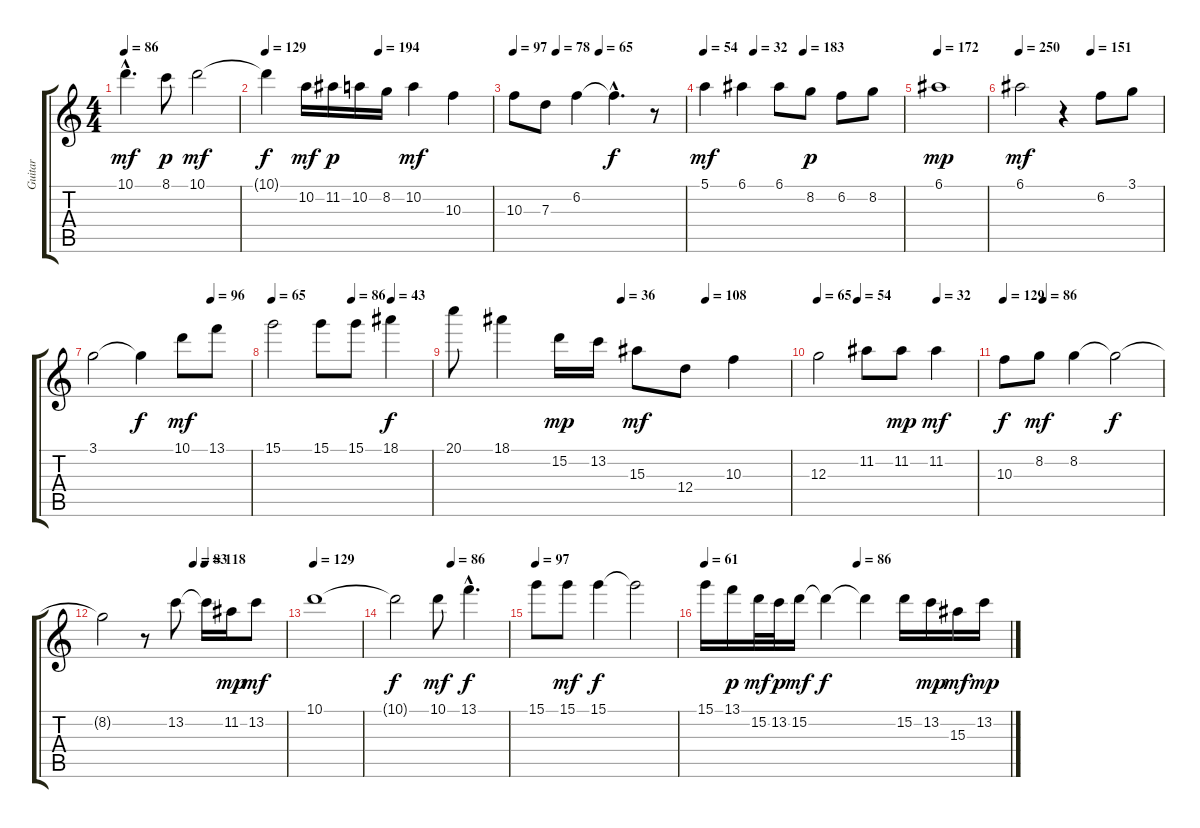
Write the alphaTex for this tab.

\track ("Guitar" "Guitar") {instrument electricguitarjazz}
\staff {score tabs}
\tuning (E4 B3 G3 D3 A2 E2) {hide}
\ts (4 4)
\tempo 86
\clef g2
\ks c
10.1{hac}.4{d dy mf} 8.1.8{dy p} 10.1.2{dy mf} |
\tempo 129
\tempo (194 0.5)
10.1{t}.4{dy f} 10.2.16{dy mf} 11.2.16{dy p} 10.2.16 8.2.16 10.2.4{dy mf} 10.3.4 |
\tempo 97
\tempo (78 0.25)
\tempo (65 0.5)
10.3.8 7.3.8 6.2.4 6.2{hac t}.4{d dy f} r.8 |
\tempo 54
\tempo (32 0.25)
\tempo (183 0.5)
5.1.4{dy mf} 6.1.4 6.1.8 8.2.8{dy p} 6.2.8 8.2.8 |
\tempo 172
6.1.1{dy mp} |
\tempo 250
\tempo (151 0.5)
6.1.2{dy mf} r.4 6.2.8 3.1.8 |
\tempo (96 0.75)
3.1.2 3.1{t}.4{dy f} 10.1.8{dy mf} 13.1.8 |
\tempo 65
\tempo (86 0.5)
\tempo (43 0.75)
15.1.2 15.1.8 15.1.8 18.1.4{dy f} |
\tempo (36 0.5)
\tempo (108 0.75)
20.1.8 18.1.4 15.2.16{dy mp} 13.2.16 15.3.8{dy mf} 12.4.8 10.3.4 |
\tempo 65
\tempo (54 0.25)
\tempo (32 0.75)
12.3.2 11.2.8 11.2.8{dy mp} 11.2.4{dy mf} |
\tempo 129
\tempo (86 0.25)
10.3.8{dy f} 8.2.8{dy mf} 8.2.4 8.2{t}.2{dy f} |
\tempo (83 0.5)
\tempo (118 0.5625)
8.2{t}.2 r.8 13.2.8 13.2{t}.16 11.2.16{dy mp} 13.2.8{dy mf} |
\tempo 129
10.1.1 |
\tempo (86 0.5)
10.1{t}.2{dy f} 10.1.8{dy mf} 13.1{hac}.4{d dy f} |
\tempo 97
15.1.8 15.1.8{dy mf} 15.1.4{dy f} 15.1{t}.2 |
\tempo 61
\tempo (86 0.5)
15.1.16 13.1.16{dy p} 15.2.32{dy mf} 13.2.32{dy p} 15.2.16{dy mf} 15.2{t}.4{dy f} 15.2{t}.4 15.2.16 13.2.16{dy mp} 15.3.16{dy mf} 13.2.16{dy mp}
